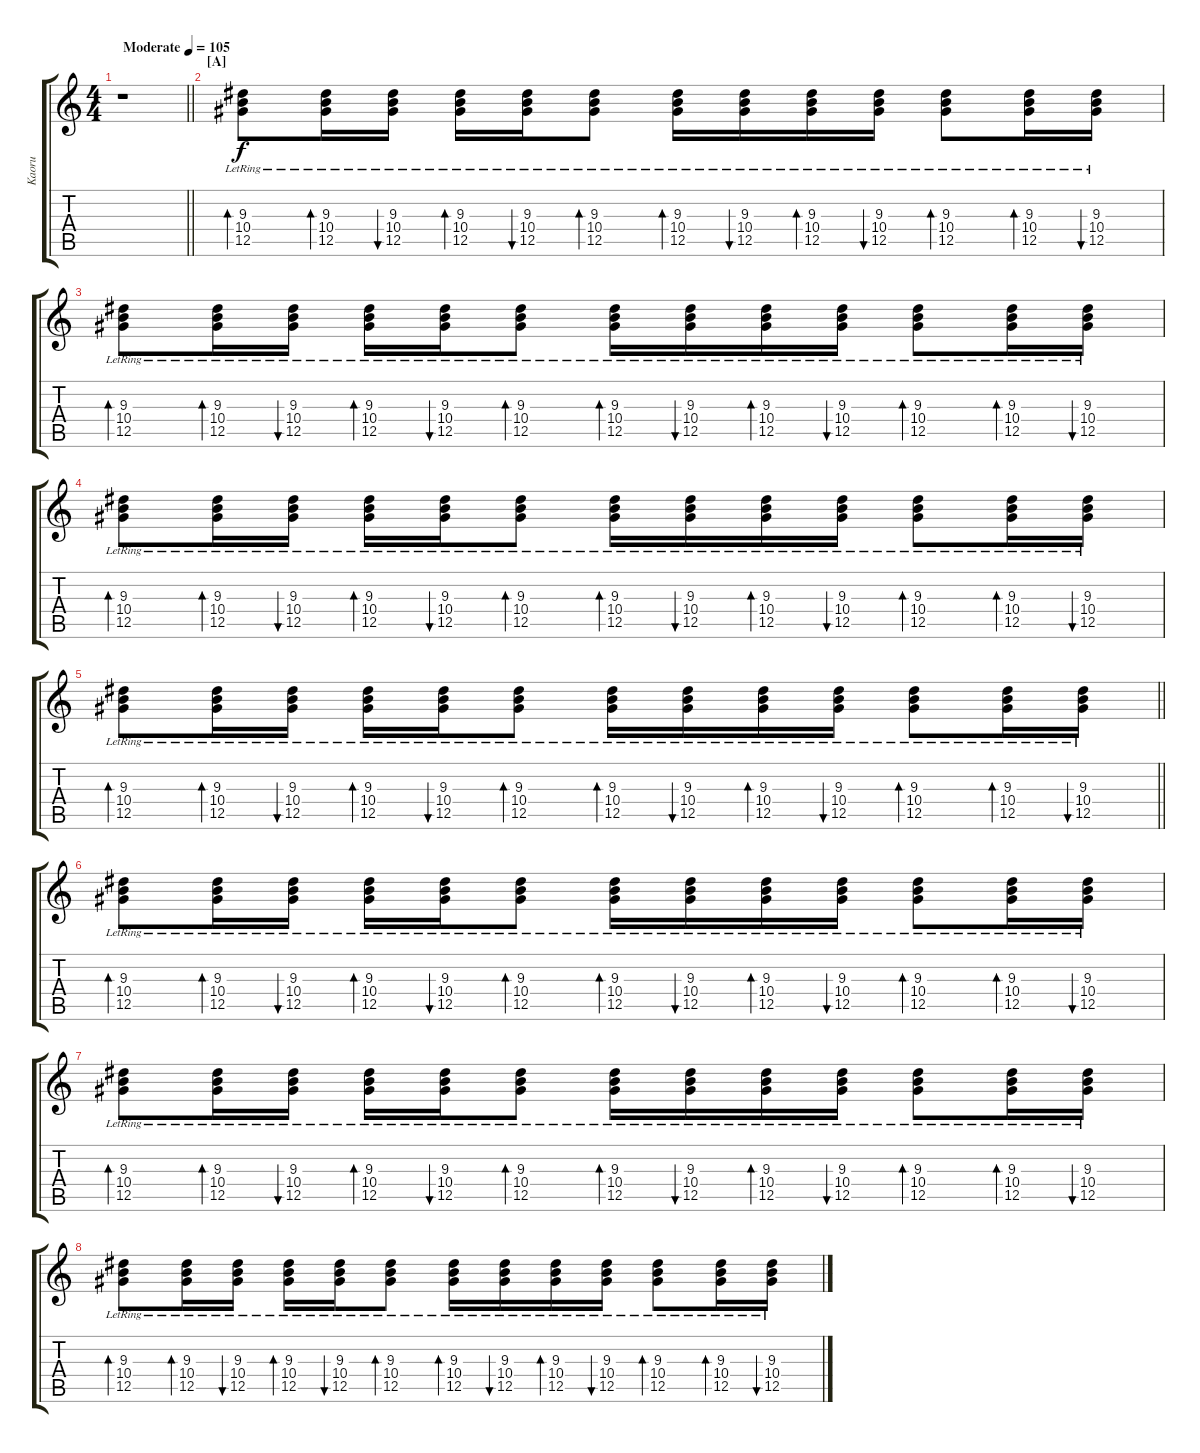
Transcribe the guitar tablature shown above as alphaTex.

\track ("Kaoru" "Kaoru") {instrument acousticguitarsteel}
\staff {score tabs}
\tuning (Eb4 Bb3 Gb3 Db3 Ab2 Db2) {hide}
\ts (4 4)
\tempo (105 "Moderate")
\clef g2
\barLineRight lightlight
\ks c
r.1{dy f instrument acousticguitarsteel} |
\section ("" "[A]")
(9.3{lr} 10.4{lr} 12.5).8{bd 120} (9.3{lr} 10.4{lr} 12.5).16{bd 60} (9.3{lr} 10.4{lr} 12.5).16{bu 60} (9.3{lr} 10.4{lr} 12.5).16{bd 60} (9.3{lr} 10.4{lr} 12.5).16{bu 60} (9.3{lr} 10.4{lr} 12.5).8{bd 60} (9.3{lr} 10.4{lr} 12.5).16{bd 60} (9.3{lr} 10.4{lr} 12.5).16{bu 60} (9.3{lr} 10.4{lr} 12.5).16{bd 60} (9.3{lr} 10.4{lr} 12.5).16{bu 60} (9.3{lr} 10.4{lr} 12.5).8{bd 60} (9.3{lr} 10.4{lr} 12.5).16{bd 60} (9.3{lr} 10.4{lr} 12.5).16{bu 60} |
(9.3{lr} 10.4{lr} 12.5).8{bd 120} (9.3{lr} 10.4{lr} 12.5).16{bd 60} (9.3{lr} 10.4{lr} 12.5).16{bu 60} (9.3{lr} 10.4{lr} 12.5).16{bd 60} (9.3{lr} 10.4{lr} 12.5).16{bu 60} (9.3{lr} 10.4{lr} 12.5).8{bd 60} (9.3{lr} 10.4{lr} 12.5).16{bd 60} (9.3{lr} 10.4{lr} 12.5).16{bu 60} (9.3{lr} 10.4{lr} 12.5).16{bd 60} (9.3{lr} 10.4{lr} 12.5).16{bu 60} (9.3{lr} 10.4{lr} 12.5).8{bd 60} (9.3{lr} 10.4{lr} 12.5).16{bd 60} (9.3{lr} 10.4{lr} 12.5).16{bu 60} |
(9.3{lr} 10.4{lr} 12.5).8{bd 120} (9.3{lr} 10.4{lr} 12.5).16{bd 60} (9.3{lr} 10.4{lr} 12.5).16{bu 60} (9.3{lr} 10.4{lr} 12.5).16{bd 60} (9.3{lr} 10.4{lr} 12.5).16{bu 60} (9.3{lr} 10.4{lr} 12.5).8{bd 60} (9.3{lr} 10.4{lr} 12.5).16{bd 60} (9.3{lr} 10.4{lr} 12.5).16{bu 60} (9.3{lr} 10.4{lr} 12.5).16{bd 60} (9.3{lr} 10.4{lr} 12.5).16{bu 60} (9.3{lr} 10.4{lr} 12.5).8{bd 60} (9.3{lr} 10.4{lr} 12.5).16{bd 60} (9.3{lr} 10.4{lr} 12.5).16{bu 60} |
\barLineRight lightlight
(9.3{lr} 10.4{lr} 12.5).8{bd 120} (9.3{lr} 10.4{lr} 12.5).16{bd 60} (9.3{lr} 10.4{lr} 12.5).16{bu 60} (9.3{lr} 10.4{lr} 12.5).16{bd 60} (9.3{lr} 10.4{lr} 12.5).16{bu 60} (9.3{lr} 10.4{lr} 12.5).8{bd 60} (9.3{lr} 10.4{lr} 12.5).16{bd 60} (9.3{lr} 10.4{lr} 12.5).16{bu 60} (9.3{lr} 10.4{lr} 12.5).16{bd 60} (9.3{lr} 10.4{lr} 12.5).16{bu 60} (9.3{lr} 10.4{lr} 12.5).8{bd 60} (9.3{lr} 10.4{lr} 12.5).16{bd 60} (9.3{lr} 10.4{lr} 12.5).16{bu 60} |
(9.3{lr} 10.4{lr} 12.5).8{bd 120} (9.3{lr} 10.4{lr} 12.5).16{bd 60} (9.3{lr} 10.4{lr} 12.5).16{bu 60} (9.3{lr} 10.4{lr} 12.5).16{bd 60} (9.3{lr} 10.4{lr} 12.5).16{bu 60} (9.3{lr} 10.4{lr} 12.5).8{bd 60} (9.3{lr} 10.4{lr} 12.5).16{bd 60} (9.3{lr} 10.4{lr} 12.5).16{bu 60} (9.3{lr} 10.4{lr} 12.5).16{bd 60} (9.3{lr} 10.4{lr} 12.5).16{bu 60} (9.3{lr} 10.4{lr} 12.5).8{bd 60} (9.3{lr} 10.4{lr} 12.5).16{bd 60} (9.3{lr} 10.4{lr} 12.5).16{bu 60} |
(9.3{lr} 10.4{lr} 12.5).8{bd 120} (9.3{lr} 10.4{lr} 12.5).16{bd 60} (9.3{lr} 10.4{lr} 12.5).16{bu 60} (9.3{lr} 10.4{lr} 12.5).16{bd 60} (9.3{lr} 10.4{lr} 12.5).16{bu 60} (9.3{lr} 10.4{lr} 12.5).8{bd 60} (9.3{lr} 10.4{lr} 12.5).16{bd 60} (9.3{lr} 10.4{lr} 12.5).16{bu 60} (9.3{lr} 10.4{lr} 12.5).16{bd 60} (9.3{lr} 10.4{lr} 12.5).16{bu 60} (9.3{lr} 10.4{lr} 12.5).8{bd 60} (9.3{lr} 10.4{lr} 12.5).16{bd 60} (9.3{lr} 10.4{lr} 12.5).16{bu 60} |
(9.3{lr} 10.4{lr} 12.5).8{bd 120} (9.3{lr} 10.4{lr} 12.5).16{bd 60} (9.3{lr} 10.4{lr} 12.5).16{bu 60} (9.3{lr} 10.4{lr} 12.5).16{bd 60} (9.3{lr} 10.4{lr} 12.5).16{bu 60} (9.3{lr} 10.4{lr} 12.5).8{bd 60} (9.3{lr} 10.4{lr} 12.5).16{bd 60} (9.3{lr} 10.4{lr} 12.5).16{bu 60} (9.3{lr} 10.4{lr} 12.5).16{bd 60} (9.3{lr} 10.4{lr} 12.5).16{bu 60} (9.3{lr} 10.4{lr} 12.5).8{bd 60} (9.3{lr} 10.4{lr} 12.5).16{bd 60} (9.3{lr} 10.4{lr} 12.5).16{bu 60}
